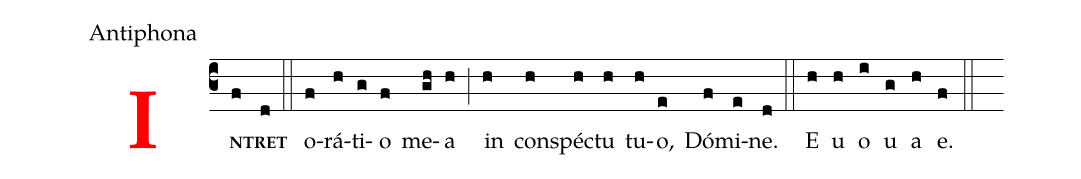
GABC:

office-part: Antiphona;
%%
<v>\bf\textcolor{red}{I}</v><v>\bf\scriptsize{N}</v>(c3f)<v>\bf\scriptsize{TRET}</v>(d) (::)
o(f)rá(h)ti(g)o(f) me(gh)a(h) (;) in(h) con(h)spéc(h)tu(h) tu(h)o,(e) Dó(f)mi(e)ne.(d)  (::) E(h) u(h) o(i) u(g) a(h) e.(f) (::)
